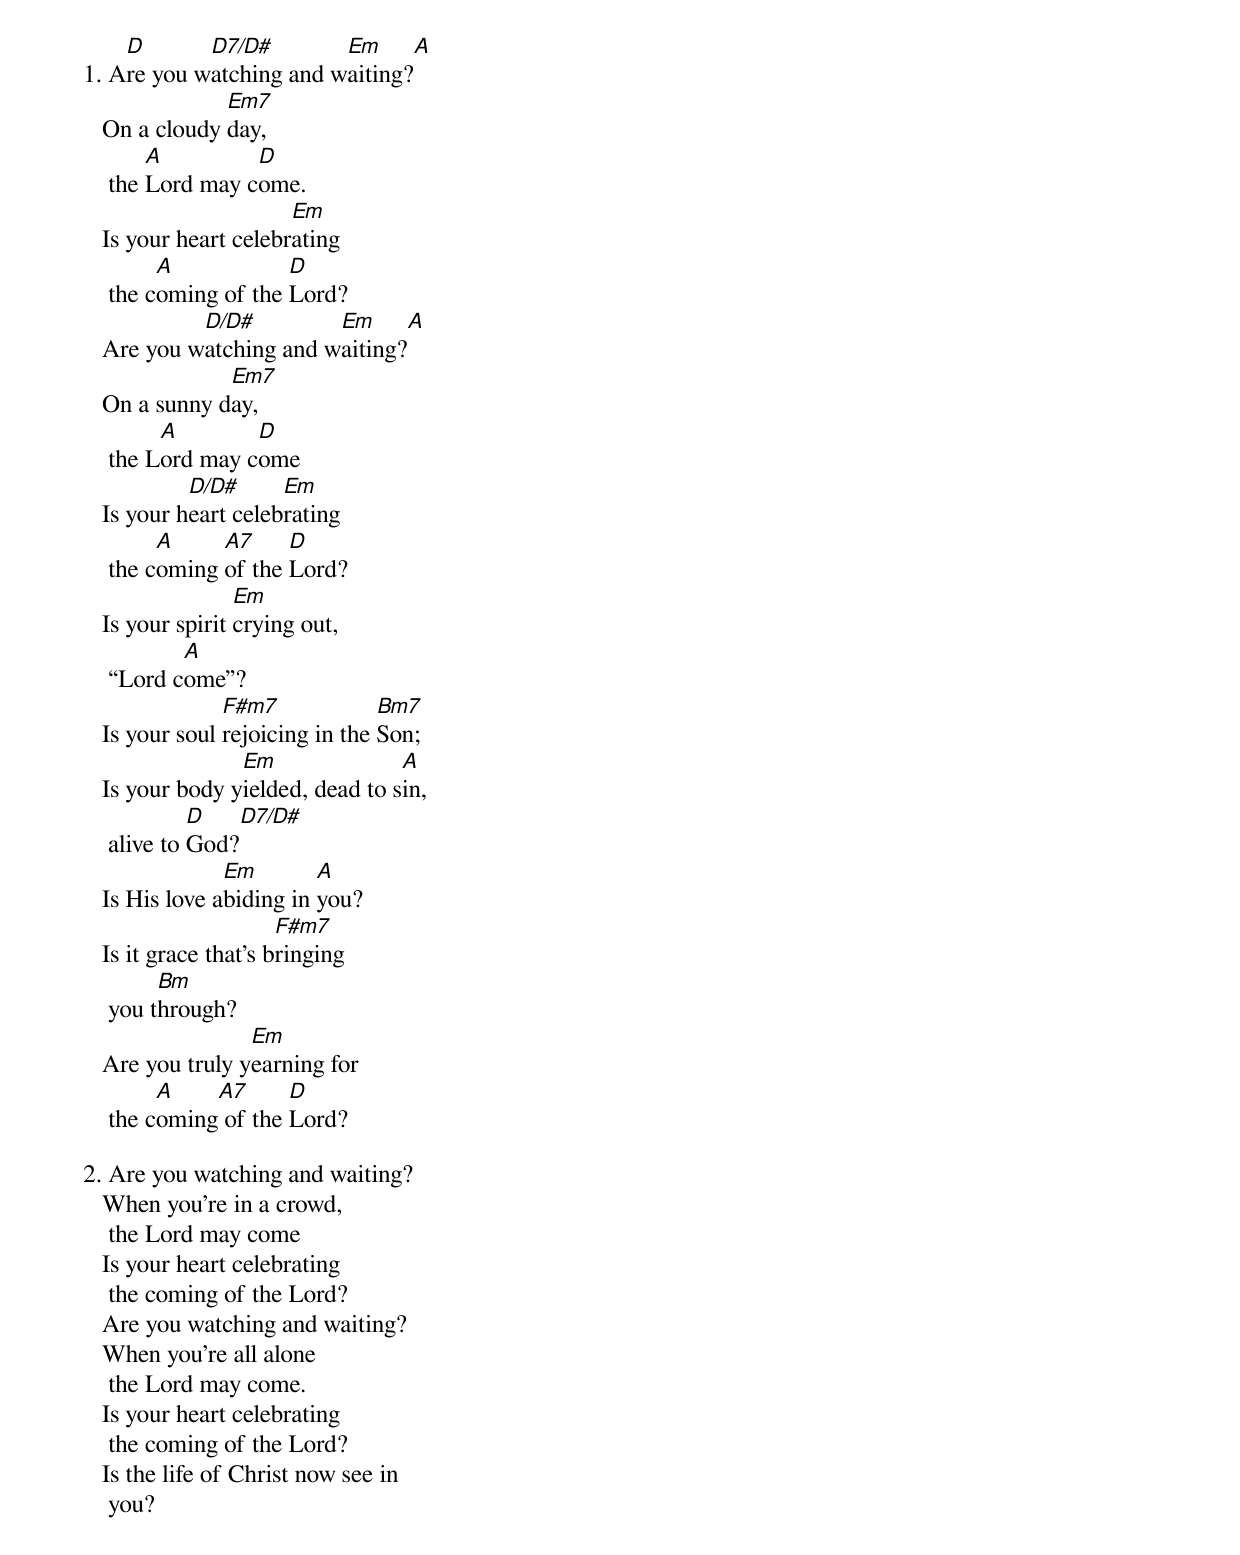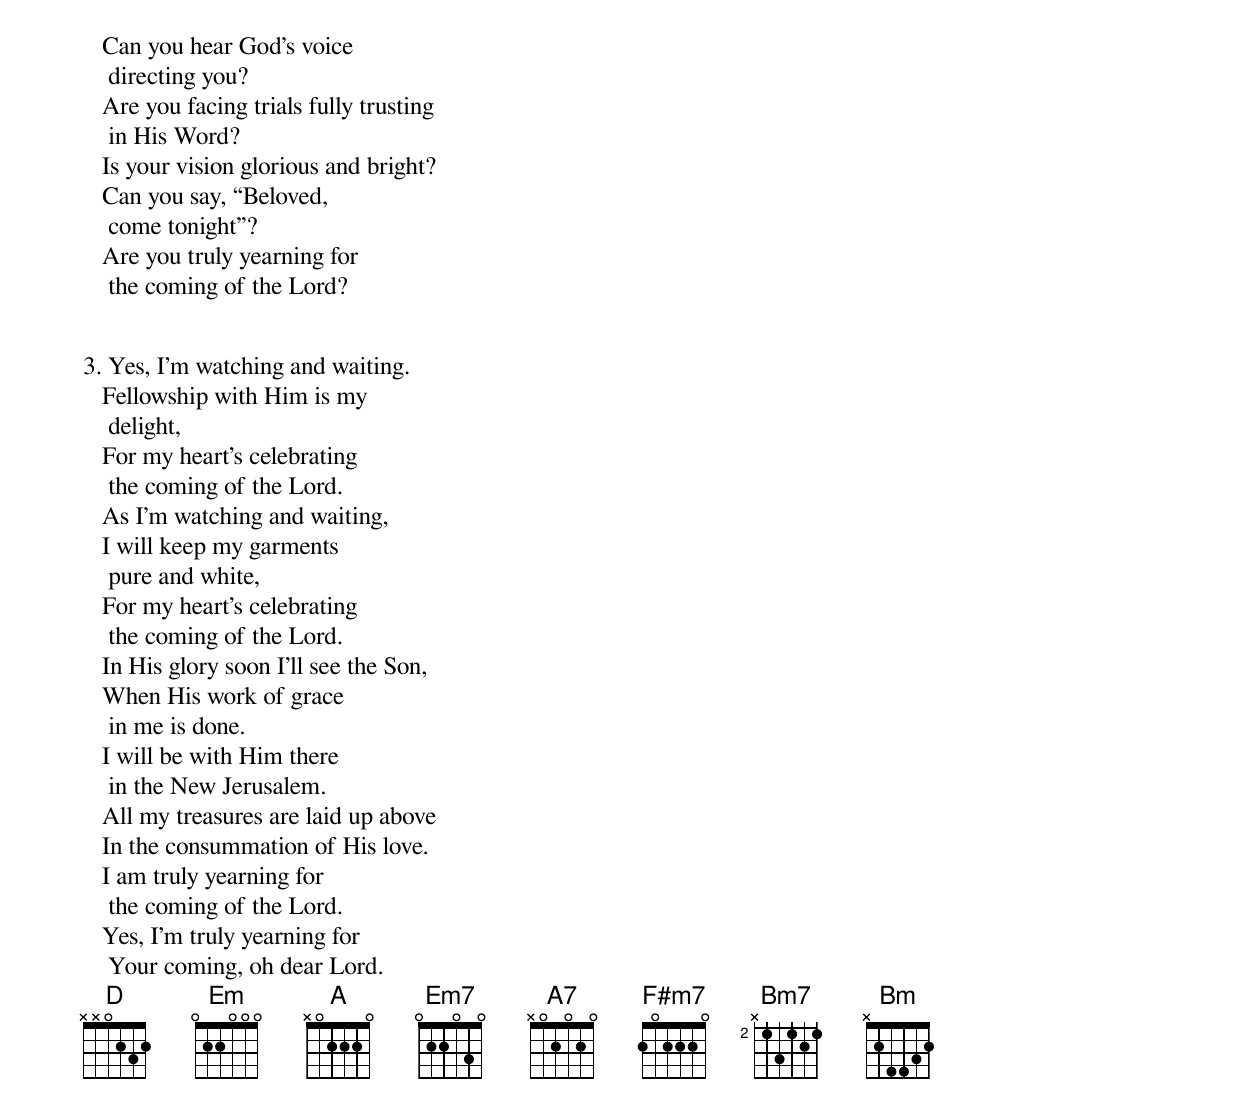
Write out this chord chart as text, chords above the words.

    D       D7/D#        Em     A
1. Are you watching and waiting?
               Em7
   On a cloudy day,
        A         D
    the Lord may come.
                       Em
   Is your heart celebrating
         A            D
    the coming of the Lord?
            D/D#         Em     A
   Are you watching and waiting?
               Em7
   On a sunny day,
         A        D
    the Lord may come
            D/D#      Em
   Is your heart celebrating
         A     A7     D
    the coming of the Lord?
                  Em
   Is your spirit crying out,
           A
    “Lord come”?
                F#m7             Bm7
   Is your soul rejoicing in the Son;
                 Em               A
   Is your body yielded, dead to sin,
             D   D7/D#
    alive to God?
                Em        A
   Is His love abiding in you?
                       F#m7
   Is it grace that’s bringing
         Bm
    you through?
                  Em
   Are you truly yearning for
         A    A7      D
    the coming of the Lord?

2. Are you watching and waiting?
   When you’re in a crowd,
    the Lord may come
   Is your heart celebrating
    the coming of the Lord?
   Are you watching and waiting?
   When you’re all alone
    the Lord may come.
   Is your heart celebrating
    the coming of the Lord?
   Is the life of Christ now see in
    you?
   Can you hear God’s voice
    directing you?
   Are you facing trials fully trusting
    in His Word?
   Is your vision glorious and bright?
   Can you say, “Beloved,
    come tonight”?
   Are you truly yearning for
    the coming of the Lord?


3. Yes, I’m watching and waiting.
   Fellowship with Him is my
    delight,
   For my heart’s celebrating
    the coming of the Lord.
   As I’m watching and waiting,
   I will keep my garments
    pure and white,
   For my heart’s celebrating
    the coming of the Lord.
   In His glory soon I’ll see the Son,
   When His work of grace
    in me is done.
   I will be with Him there
    in the New Jerusalem.
   All my treasures are laid up above
   In the consummation of His love.
   I am truly yearning for
    the coming of the Lord.
   Yes, I’m truly yearning for
    Your coming, oh dear Lord.
